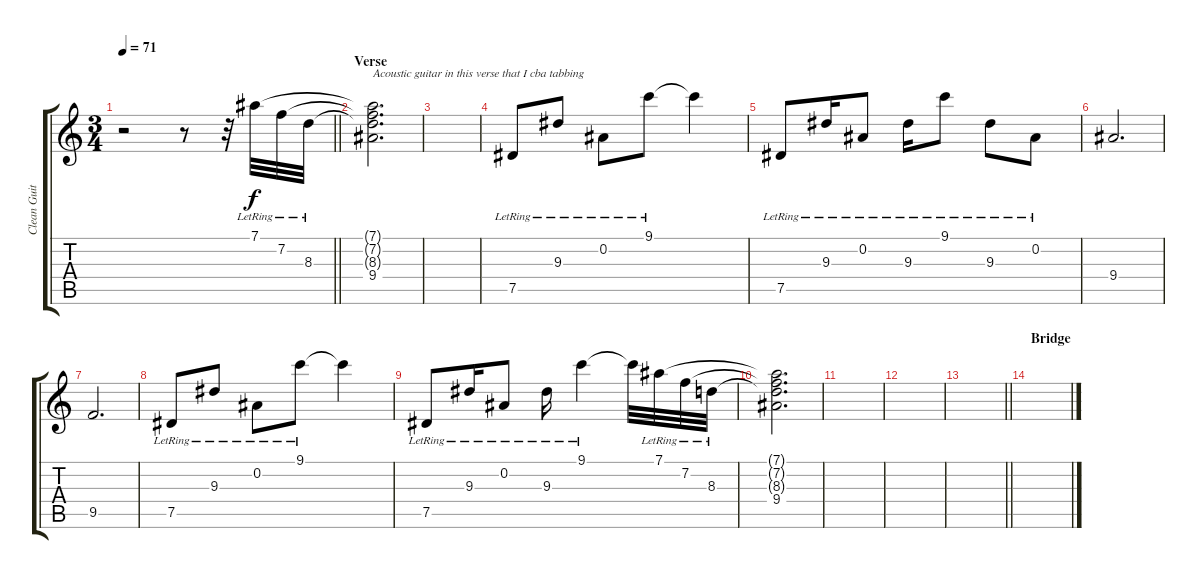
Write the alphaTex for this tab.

\track ("Clean Guitar " "Clean Guit") {instrument electricguitarclean}
\staff {score tabs}
\tuning (Eb4 Bb3 Gb3 Db3 Ab2 Eb2) {hide}
\ts (3 4)
\tempo 71
\clef g2
\barLineRight lightlight
\ks c
r.2{dy f} r.8 r.32 7.1{lr}.32 7.2{lr}.32 8.3{lr}.32 |
\section ("" "Verse")
(7.1{t} 7.2{t} 8.3{t} 9.4).2{d txt "Acoustic guitar in this verse that I cba tabbing"} |
|
7.5{lr}.8 9.3{lr}.8 0.2{lr}.8 9.1{lr}.8 9.1{t}.4 |
7.5{lr}.8 9.3{lr}.16 0.2{lr}.8 9.3{lr}.16 9.1{lr}.8 9.3{lr}.8 0.2{lr}.8 |
9.4.2{d} |
9.5.2{d} |
7.5{lr}.8 9.3{lr}.8 0.2{lr}.8 9.1{lr}.8 9.1{t}.4 |
7.5{lr}.8 9.3{lr}.16 0.2{lr}.8 9.3{lr}.16 9.1{lr}.4 9.1{t}.32 7.1{lr}.32 7.2{lr}.32 8.3{lr}.32 |
(7.1{t} 7.2{t} 8.3{t} 9.4).2{d} |
|
|
\barLineRight lightlight
|
\section ("" "Bridge")
